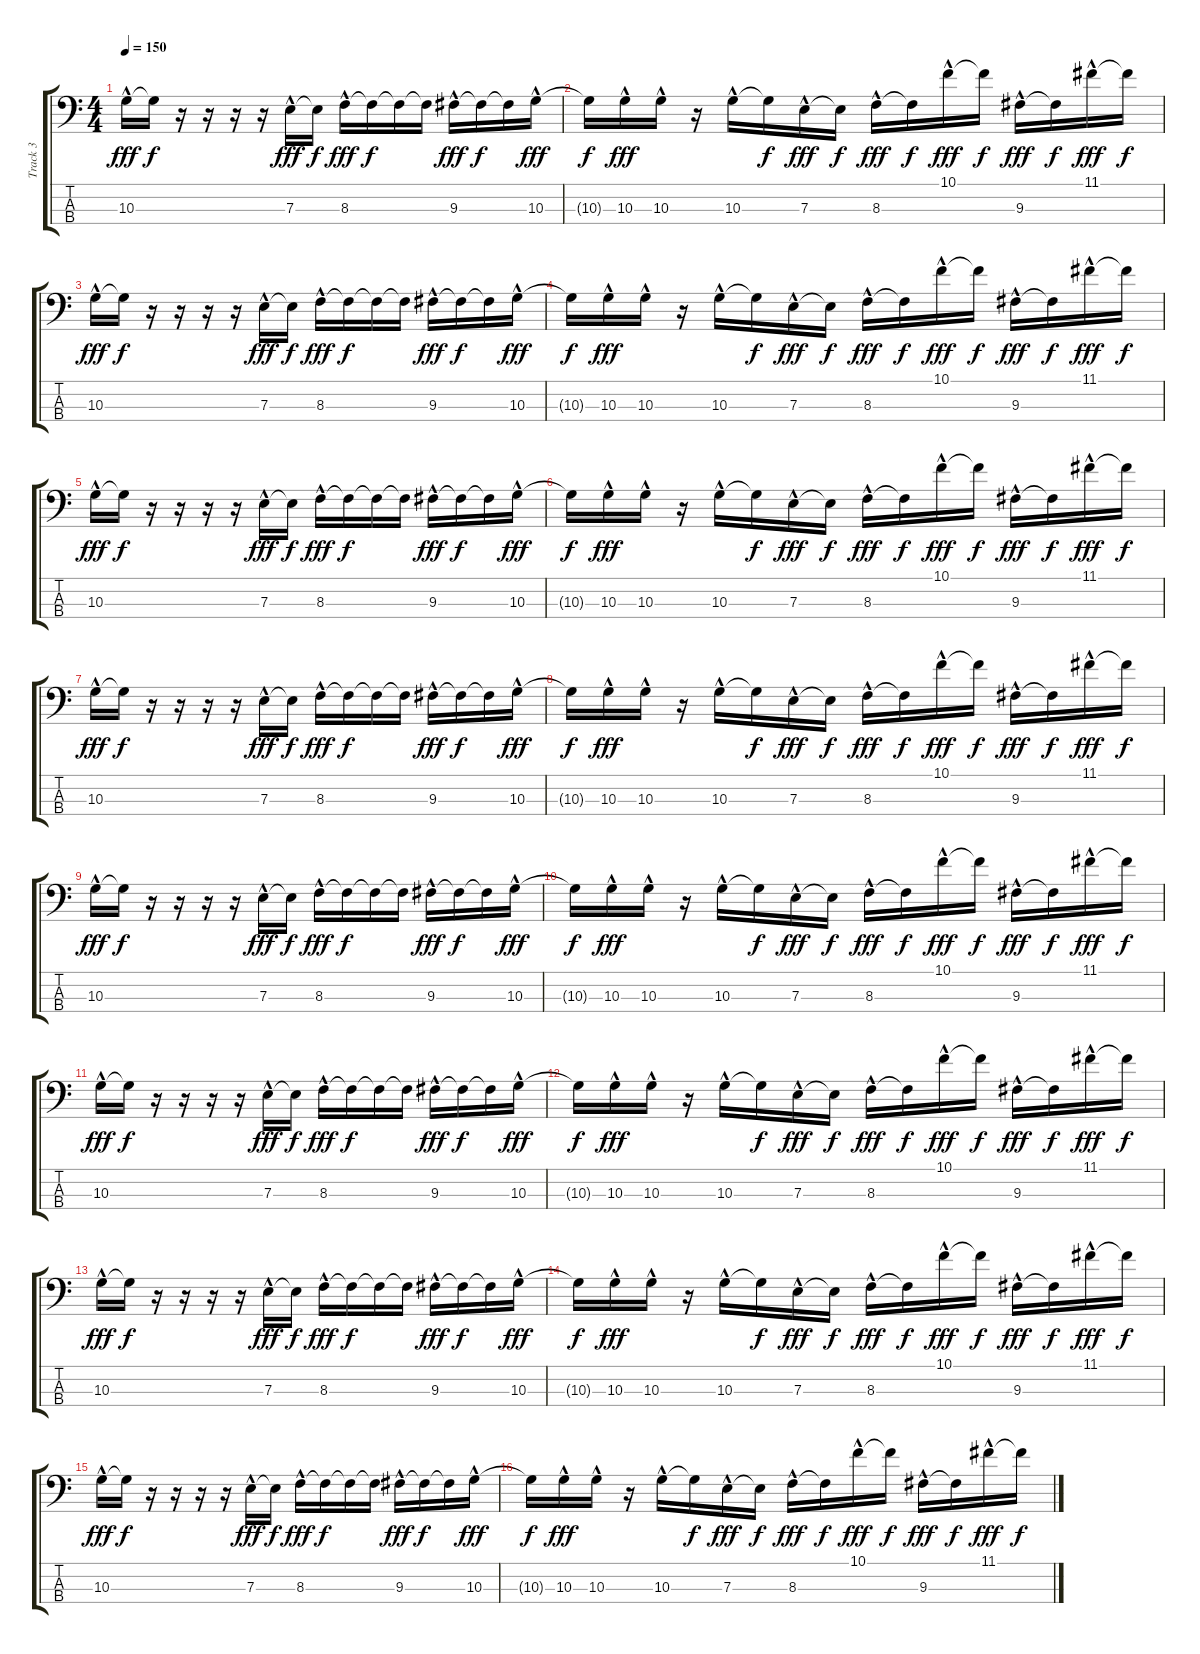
\track ("Track 3" "Track 3") {instrument electricbassfinger}
\staff {score tabs}
\tuning (G2 D2 A1 E1) {hide}
\ts (4 4)
\tempo 150
\clef f4
\ks c
10.3{hac}.16{dy fff} 10.3{t}.16{dy f} r.16 r.16 r.16 r.16 7.3{hac}.16{dy fff} 7.3{t}.16{dy f} 8.3{hac}.16{dy fff} 8.3{t}.16{dy f} 8.3{t}.16 8.3{t}.16 9.3{hac}.16{dy fff} 9.3{t}.16{dy f} 9.3{t}.16 10.3{hac}.16{dy fff} |
10.3{t}.16{dy f} 10.3{hac}.16{dy fff} 10.3{hac}.16 r.16 10.3{hac}.16 10.3{t}.16{dy f} 7.3{hac}.16{dy fff} 7.3{t}.16{dy f} 8.3{hac}.16{dy fff} 8.3{t}.16{dy f} 10.1{hac}.16{dy fff} 10.1{t}.16{dy f} 9.3{hac}.16{dy fff} 9.3{t}.16{dy f} 11.1{hac}.16{dy fff} 11.1{t}.16{dy f} |
10.3{hac}.16{dy fff} 10.3{t}.16{dy f} r.16 r.16 r.16 r.16 7.3{hac}.16{dy fff} 7.3{t}.16{dy f} 8.3{hac}.16{dy fff} 8.3{t}.16{dy f} 8.3{t}.16 8.3{t}.16 9.3{hac}.16{dy fff} 9.3{t}.16{dy f} 9.3{t}.16 10.3{hac}.16{dy fff} |
10.3{t}.16{dy f} 10.3{hac}.16{dy fff} 10.3{hac}.16 r.16 10.3{hac}.16 10.3{t}.16{dy f} 7.3{hac}.16{dy fff} 7.3{t}.16{dy f} 8.3{hac}.16{dy fff} 8.3{t}.16{dy f} 10.1{hac}.16{dy fff} 10.1{t}.16{dy f} 9.3{hac}.16{dy fff} 9.3{t}.16{dy f} 11.1{hac}.16{dy fff} 11.1{t}.16{dy f} |
10.3{hac}.16{dy fff} 10.3{t}.16{dy f} r.16 r.16 r.16 r.16 7.3{hac}.16{dy fff} 7.3{t}.16{dy f} 8.3{hac}.16{dy fff} 8.3{t}.16{dy f} 8.3{t}.16 8.3{t}.16 9.3{hac}.16{dy fff} 9.3{t}.16{dy f} 9.3{t}.16 10.3{hac}.16{dy fff} |
10.3{t}.16{dy f} 10.3{hac}.16{dy fff} 10.3{hac}.16 r.16 10.3{hac}.16 10.3{t}.16{dy f} 7.3{hac}.16{dy fff} 7.3{t}.16{dy f} 8.3{hac}.16{dy fff} 8.3{t}.16{dy f} 10.1{hac}.16{dy fff} 10.1{t}.16{dy f} 9.3{hac}.16{dy fff} 9.3{t}.16{dy f} 11.1{hac}.16{dy fff} 11.1{t}.16{dy f} |
10.3{hac}.16{dy fff} 10.3{t}.16{dy f} r.16 r.16 r.16 r.16 7.3{hac}.16{dy fff} 7.3{t}.16{dy f} 8.3{hac}.16{dy fff} 8.3{t}.16{dy f} 8.3{t}.16 8.3{t}.16 9.3{hac}.16{dy fff} 9.3{t}.16{dy f} 9.3{t}.16 10.3{hac}.16{dy fff} |
10.3{t}.16{dy f} 10.3{hac}.16{dy fff} 10.3{hac}.16 r.16 10.3{hac}.16 10.3{t}.16{dy f} 7.3{hac}.16{dy fff} 7.3{t}.16{dy f} 8.3{hac}.16{dy fff} 8.3{t}.16{dy f} 10.1{hac}.16{dy fff} 10.1{t}.16{dy f} 9.3{hac}.16{dy fff} 9.3{t}.16{dy f} 11.1{hac}.16{dy fff} 11.1{t}.16{dy f} |
10.3{hac}.16{dy fff} 10.3{t}.16{dy f} r.16 r.16 r.16 r.16 7.3{hac}.16{dy fff} 7.3{t}.16{dy f} 8.3{hac}.16{dy fff} 8.3{t}.16{dy f} 8.3{t}.16 8.3{t}.16 9.3{hac}.16{dy fff} 9.3{t}.16{dy f} 9.3{t}.16 10.3{hac}.16{dy fff} |
10.3{t}.16{dy f} 10.3{hac}.16{dy fff} 10.3{hac}.16 r.16 10.3{hac}.16 10.3{t}.16{dy f} 7.3{hac}.16{dy fff} 7.3{t}.16{dy f} 8.3{hac}.16{dy fff} 8.3{t}.16{dy f} 10.1{hac}.16{dy fff} 10.1{t}.16{dy f} 9.3{hac}.16{dy fff} 9.3{t}.16{dy f} 11.1{hac}.16{dy fff} 11.1{t}.16{dy f} |
10.3{hac}.16{dy fff} 10.3{t}.16{dy f} r.16 r.16 r.16 r.16 7.3{hac}.16{dy fff} 7.3{t}.16{dy f} 8.3{hac}.16{dy fff} 8.3{t}.16{dy f} 8.3{t}.16 8.3{t}.16 9.3{hac}.16{dy fff} 9.3{t}.16{dy f} 9.3{t}.16 10.3{hac}.16{dy fff} |
10.3{t}.16{dy f} 10.3{hac}.16{dy fff} 10.3{hac}.16 r.16 10.3{hac}.16 10.3{t}.16{dy f} 7.3{hac}.16{dy fff} 7.3{t}.16{dy f} 8.3{hac}.16{dy fff} 8.3{t}.16{dy f} 10.1{hac}.16{dy fff} 10.1{t}.16{dy f} 9.3{hac}.16{dy fff} 9.3{t}.16{dy f} 11.1{hac}.16{dy fff} 11.1{t}.16{dy f} |
10.3{hac}.16{dy fff} 10.3{t}.16{dy f} r.16 r.16 r.16 r.16 7.3{hac}.16{dy fff} 7.3{t}.16{dy f} 8.3{hac}.16{dy fff} 8.3{t}.16{dy f} 8.3{t}.16 8.3{t}.16 9.3{hac}.16{dy fff} 9.3{t}.16{dy f} 9.3{t}.16 10.3{hac}.16{dy fff} |
10.3{t}.16{dy f} 10.3{hac}.16{dy fff} 10.3{hac}.16 r.16 10.3{hac}.16 10.3{t}.16{dy f} 7.3{hac}.16{dy fff} 7.3{t}.16{dy f} 8.3{hac}.16{dy fff} 8.3{t}.16{dy f} 10.1{hac}.16{dy fff} 10.1{t}.16{dy f} 9.3{hac}.16{dy fff} 9.3{t}.16{dy f} 11.1{hac}.16{dy fff} 11.1{t}.16{dy f} |
10.3{hac}.16{dy fff} 10.3{t}.16{dy f} r.16 r.16 r.16 r.16 7.3{hac}.16{dy fff} 7.3{t}.16{dy f} 8.3{hac}.16{dy fff} 8.3{t}.16{dy f} 8.3{t}.16 8.3{t}.16 9.3{hac}.16{dy fff} 9.3{t}.16{dy f} 9.3{t}.16 10.3{hac}.16{dy fff} |
10.3{t}.16{dy f} 10.3{hac}.16{dy fff} 10.3{hac}.16 r.16 10.3{hac}.16 10.3{t}.16{dy f} 7.3{hac}.16{dy fff} 7.3{t}.16{dy f} 8.3{hac}.16{dy fff} 8.3{t}.16{dy f} 10.1{hac}.16{dy fff} 10.1{t}.16{dy f} 9.3{hac}.16{dy fff} 9.3{t}.16{dy f} 11.1{hac}.16{dy fff} 11.1{t}.16{dy f}
